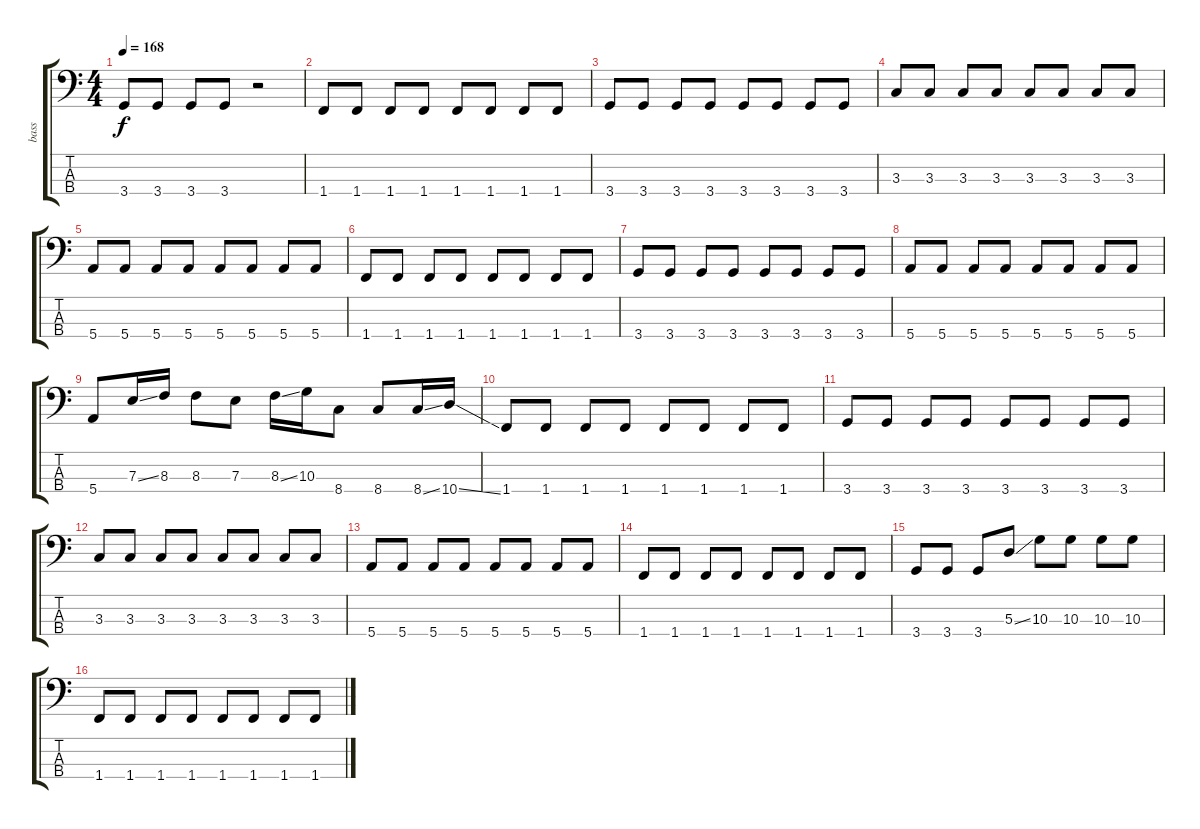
\track ("bass" "bass") {instrument electricbasspick}
\staff {score tabs}
\tuning (G2 D2 A1 E1) {hide}
\ts (4 4)
\tempo 168
\clef f4
\ks c
3.4.8{dy f} 3.4.8 3.4.8 3.4.8 r.2 |
1.4.8 1.4.8 1.4.8 1.4.8 1.4.8 1.4.8 1.4.8 1.4.8 |
3.4.8 3.4.8 3.4.8 3.4.8 3.4.8 3.4.8 3.4.8 3.4.8 |
3.3.8 3.3.8 3.3.8 3.3.8 3.3.8 3.3.8 3.3.8 3.3.8 |
5.4.8 5.4.8 5.4.8 5.4.8 5.4.8 5.4.8 5.4.8 5.4.8 |
1.4.8 1.4.8 1.4.8 1.4.8 1.4.8 1.4.8 1.4.8 1.4.8 |
3.4.8 3.4.8 3.4.8 3.4.8 3.4.8 3.4.8 3.4.8 3.4.8 |
5.4.8 5.4.8 5.4.8 5.4.8 5.4.8 5.4.8 5.4.8 5.4.8 |
5.4.8 7.3{ss}.16 8.3.16 8.3.8 7.3.8 8.3{ss}.16 10.3.16 8.4.8 8.4.8 8.4{ss}.16 10.4{ss}.16 |
1.4.8 1.4.8 1.4.8 1.4.8 1.4.8 1.4.8 1.4.8 1.4.8 |
3.4.8 3.4.8 3.4.8 3.4.8 3.4.8 3.4.8 3.4.8 3.4.8 |
3.3.8 3.3.8 3.3.8 3.3.8 3.3.8 3.3.8 3.3.8 3.3.8 |
5.4.8 5.4.8 5.4.8 5.4.8 5.4.8 5.4.8 5.4.8 5.4.8 |
1.4.8 1.4.8 1.4.8 1.4.8 1.4.8 1.4.8 1.4.8 1.4.8 |
3.4.8 3.4.8 3.4.8 5.3{ss}.8 10.3.8 10.3.8 10.3.8 10.3.8 |
1.4.8 1.4.8 1.4.8 1.4.8 1.4.8 1.4.8 1.4.8 1.4.8
